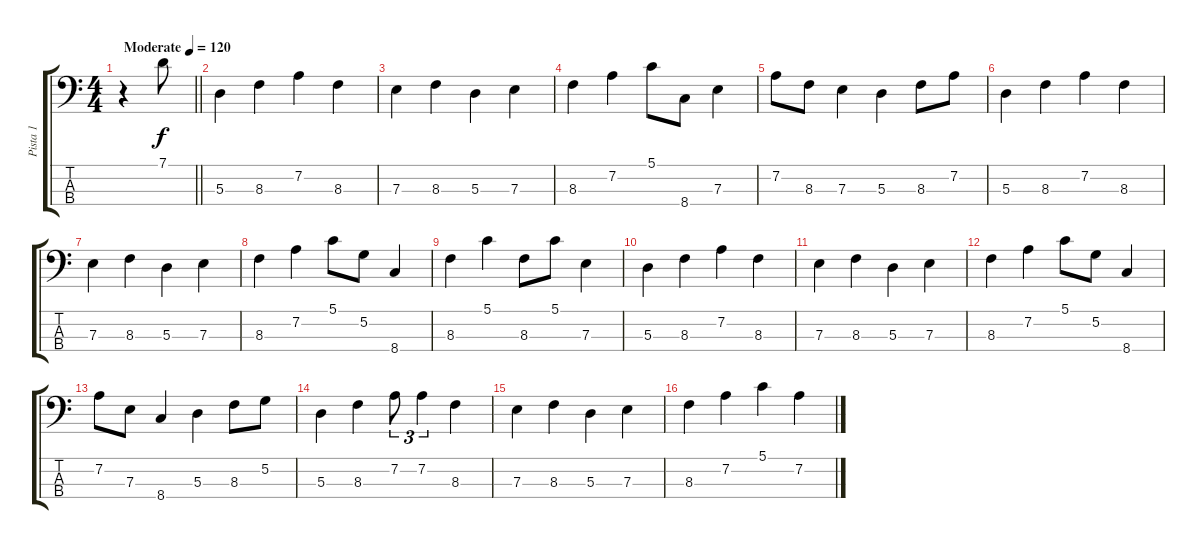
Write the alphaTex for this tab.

\track ("Pista 1" "Pista 1") {instrument electricbassfinger}
\staff {score tabs}
\tuning (G2 D2 A1 E1) {hide}
\ts (4 4)
\tempo (120 "Moderate")
\clef f4
\barLineRight lightlight
\ks c
r.4{dy f instrument electricbassfinger} 7.1.8 |
5.3.4 8.3.4 7.2.4 8.3.4 |
7.3.4 8.3.4 5.3.4 7.3.4 |
8.3.4 7.2.4 5.1.8 8.4.8 7.3.4 |
7.2.8 8.3.8 7.3.4 5.3.4 8.3.8 7.2.8 |
5.3.4 8.3.4 7.2.4 8.3.4 |
7.3.4 8.3.4 5.3.4 7.3.4 |
8.3.4 7.2.4 5.1.8 5.2.8 8.4.4 |
8.3.4 5.1.4 8.3.8 5.1.8 7.3.4 |
5.3.4 8.3.4 7.2.4 8.3.4 |
7.3.4 8.3.4 5.3.4 7.3.4 |
8.3.4 7.2.4 5.1.8 5.2.8 8.4.4 |
7.2.8 7.3.8 8.4.4 5.3.4 8.3.8 5.2.8 |
5.3.4 8.3.4 7.2.8{tu (3 2)} 7.2.4{tu (3 2)} 8.3.4 |
7.3.4 8.3.4 5.3.4 7.3.4 |
8.3.4 7.2.4 5.1.4 7.2.4
